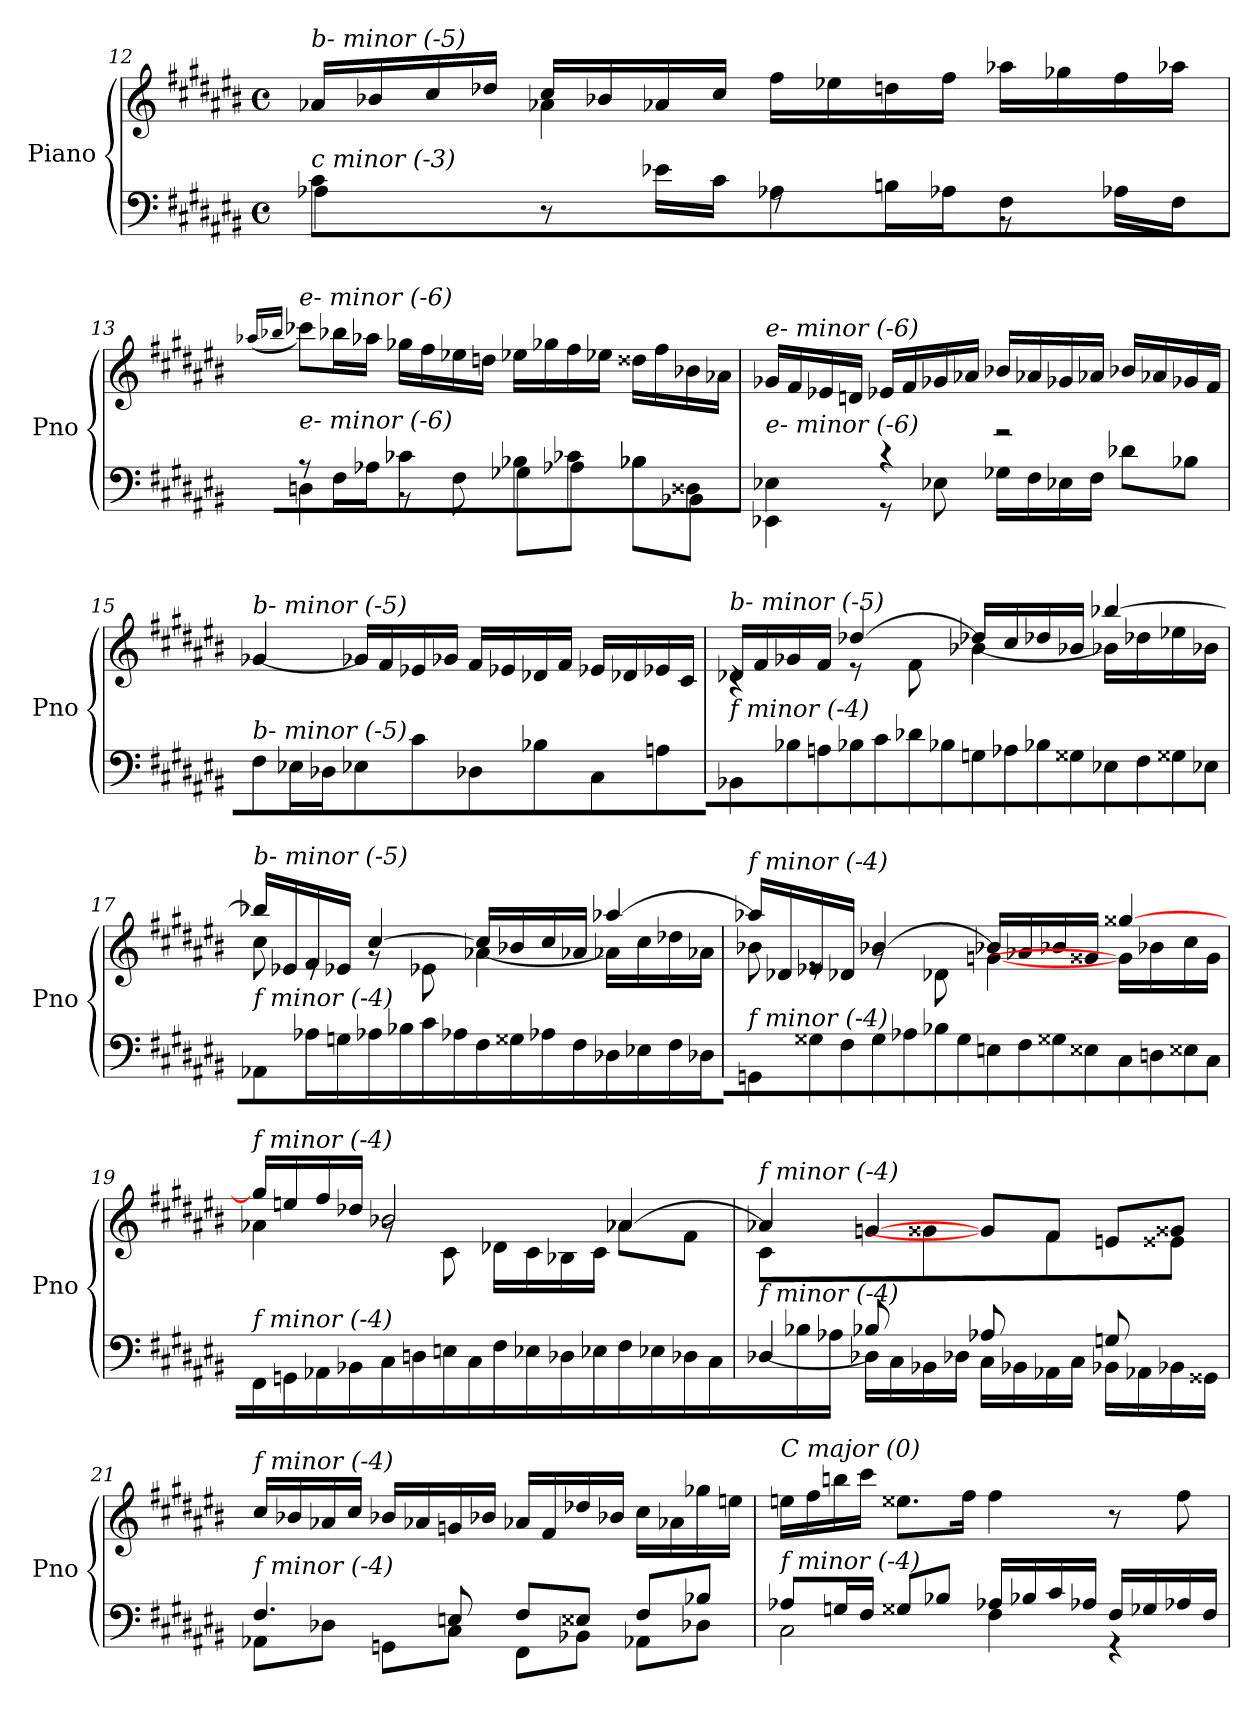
**kern	**kern
*part1	*part1
*staff2	*staff1
*I"Piano	*
*I'Pno	*
*clefF4	*clefG2
*k[f#c#g#d#a#e#b#]	*k[f#c#g#d#a#e#b#]
*M4/4	*M4/4
*met(c)	*met(c)
=12	=12
*^	*^
!	!	!LO:TX:i:t=b- minor (-5)	!
!LO:TX:i:t=c minor (-3)	!	!	!
8c#i/L	4A-Xi\	16a-Xi/LL	8ryy
.	.	16b-Xi/	.
4.ryy	.	16cc#i/	8e-Xi\J
.	.	16dd-Xi/JJ	.
.	8r	16cc#i/LL	4a-Xi\
.	.	16b-Xi/	.
.	16e-Xi\LL	16a-Xi/	.
.	16c#i\JJ	16cc#i/JJ	.
8rF	4A-Xi\	16ff#i\LL	2ryy
.	.	16ee-Xi\	.
16Bn/LL	.	16ddni\	.
16A-Xi/JJ	.	16ff#i\JJ	.
4F#i/	8r	16aa-Xi\LL	.
.	.	16gg-Xi\	.
.	16A-Xi\LL	16ff#i\	.
.	16F#i\JJ	16aa-Xi\JJ	.
*	*	*v	*v
!!LO:LB:g=z
=13	=13	=13
.	.	(16qaa-Xi/LL
.	.	16qbb-Xi/JJ
!	!	!LO:TX:i:t=e- minor (-6)
!LO:TX:i:t=e- minor (-6)	!	!
8r	4Dni\	8ccc-Xi\L)
16F#i/LL	.	16bb-Xi\L
16A-Xi/JJ	.	16aa-Xi\JJ
4c-Xi/	8r	16gg-Xi\LL
.	.	16ff#i\
.	8F#i\	16ee-Xi\
.	.	16ddni\JJ
8B-Xi/L	8G-Xi\L	16ee-Xi\LL
.	.	16gg-Xi\
8c-Xi/J	8A-Xi\J	16ff#i\
.	.	16ee-Xi\JJ
8B-Xi/L	8B-Xi\L	16dd##Xi\LL
.	.	16ff#i\
8D##Xi/J	8BB-Xi\J	16b-Xi\
.	.	16a-Xi\JJ
=14	=14	=14
!	!	!LO:TX:i:t=e- minor (-6)
!LO:TX:i:t=e- minor (-6)	!	!
4E-Xi/	4EE-Xi\	16g-Xi/LL
.	.	16f#i/
.	.	16e-Xi/
.	.	16dni/JJ
4r	8r	16e-Xi/LL
.	.	16f#i/
.	8E-Xi\	16g-Xi/
.	.	16a-Xi/JJ
2r	16G-Xi\LL	16b-Xi/LL
.	16F#i\	16a-Xi/
.	16E-Xi\	16g-Xi/
.	16F#i\JJ	16a-Xi/JJ
.	8d-Xi\L	16b-Xi/LL
.	.	16a-Xi/
.	8B-Xi\J	16g-Xi/
.	.	16f#i/JJ
*v	*v	*
=15	=15
!	!LO:TX:i:t=b- minor (-5)
!LO:TX:i:t=b- minor (-5)	!
8F#i\L	[4g-Xi/
16E-Xi\L	.
16D-Xi\JJ	.
8E-Xi\L	16g-Xi/LL]
.	16f#i/
8c#i\J	16e-Xi/
.	16g-Xi/JJ
8D-Xi\L	16f#i/LL
.	16e-Xi/
8B-Xi\J	16d-Xi/
.	16f#i/JJ
8C#i\L	16e-Xi/LL
.	16d-Xi/
8Ani\J	16e-Xi/
.	16c#i/JJ
!!LO:PB:g=z
=16	=16
*	*^
!	!LO:TX:i:t=b- minor (-5)	!
!LO:TX:i:t=f minor (-4)	!	!
8BB-Xi\L	16d-Xi/LL	4rc
.	16f#i/	.
16B-Xi\L	16g-Xi/	.
16Ani\JJ	16f#i/JJ	.
16B-Xi\LL	[4dd-Xi/	8r
16c#i\	.	.
16d-Xi\	.	8f#i\
16B-Xi\JJ	.	.
16Gni\LL	16dd-Xi/LL]	[4b-Xi\
16A-Xi\	16cc#i/	.
16B-Xi\	16dd-Xi/	.
16G##i\JJ	16b-Xi/JJ	.
16E-Xi\LL	[4bb-Xi/	16b-Xi\LL]
16F#i\	.	16dd-Xi\
16G##Xi\	.	16ee-Xi\
16E-Xi\JJ	.	16b-Xi\JJ
=17	=17	=17
!	!LO:TX:i:t=b- minor (-5)	!
!LO:TX:i:t=f minor (-4)	!	!
8AA-Xi\L	16bb-Xi/LL]	8cc#i\
.	16e-Xi/	.
16A-Xi\L	16f#i/	8re
16Gni\JJ	16e-Xi/JJ	.
16A-Xi\LL	[4cc#i/	8rg
16B-Xi\	.	.
16c#i\	.	8e-Xi\
16A-Xi\JJ	.	.
16F#i\LL	16cc#i/LL]	[4a-Xi\
16G##Xi\	16b-Xi/	.
16A-Xi\	16cc#i/	.
16F#i\JJ	16a-Xi/JJ	.
16D-Xi\LL	[4aa-Xi/	16a-Xi\LL]
16E-Xi\	.	16cc#i\
16F#i\	.	16dd-Xi\
16D-Xi\JJ	.	16a-Xi\JJ
!!LO:LB:g=z	!!
=18	=18	=18
!	!LO:TX:i:t=f minor (-4)	!
!LO:TX:i:t=f minor (-4)	!	!
8GGni\L	16aa-Xi/LL]	8b-Xi\
.	16d-Xi/	.
16G##Xi\L	16e-Xi/	8re
16F#i\JJ	16d-Xi/JJ	.
16G##i\LL	[4b-Xi/	8rg
16A-Xi\	.	.
16B-Xi\	.	8d-Xi\
16G##i\JJ	.	.
16Eni\LL	16b-Xi/LL]	[4gni\
16F#i\	16a-Xi/	.
16G##Xi\	16b-Xi/	.
16E##i\JJ	16g##Xi/JJ	.
16C#i/LL	[4gg##Xi/	16g##i\LL]
16Dni/	.	16b-Xi\
16E##Xi/	.	16cc#i\
16C#i/JJ	.	16g##i\JJ
=19	=19	=19
!	!LO:TX:i:t=f minor (-4)	!
!LO:TX:i:t=f minor (-4)	!	!
16FF#i/LL	16ggni/LL]	4a-Xi\
16GGni/	16eeni/	.
16AA-Xi/	16ff#i/	.
16BB-Xi/JJ	16dd-Xi/JJ	.
16C#i/LL	2b-Xi/	8rg
16Dni/	.	.
16Eni/	.	8c#i\
16C#i/JJ	.	.
16F#i\LL	.	16d-Xi\LL
16E-Xi\	.	16c#i\
16D-Xi\	.	16B-Xi\
16E-Xi\JJ	.	16c#i\JJ
16F#i\LL	[4a-Xi/	8a-Xi\L
16E-Xi\	.	.
16D-Xi\	.	8f#i\J
16C#i\JJ	.	.
!!LO:LB:g=z	!!
=20	=20	=20
*^	*	*
!	!	!LO:TX:i:t=f minor (-4)	!
!LO:TX:i:t=f minor (-4)	!	!	!
8ryy	[4D-Xi/	4a-Xi/]	8c#i\L
16B-Xi/L	.	.	4ryy
16A-Xi/JJ	.	.	.
8B-Xi/L	16D-Xi\LL]	[4gni/	.
.	16C#i\	.	.
8ryy	16BB-Xi\	.	8g##Xi\J
.	16D-Xi\JJ	.	.
8A-Xi/L	16C#i\LL	8g##i/L]	8ryy
.	16BB-Xi\	.	.
8ryy	16AA-Xi\	8f#i/J	8f#i\J
.	16C#i\JJ	.	.
8Gni/L	16BB-Xi\LL	8eni/L	8ryy
.	16AA-Xi\	.	.
8ryy	16BB-Xi\	8g##Xi/J	8e##Xi\J
.	16GG##Xi\JJ	.	.
*	*	*v	*v
=21	=21	=21
!	!	!LO:TX:i:t=f minor (-4)
!LO:TX:i:t=f minor (-4)	!	!
4.F#i/	8AA-Xi\L	16cc#i/LL
.	.	16b-Xi/
.	8D-Xi\J	16a-Xi/
.	.	16cc#i/JJ
.	8GGni\L	16b-Xi/LL
.	.	16a-Xi/
8Eni/	8C#i\J	16gni/
.	.	16b-Xi/JJ
8F#i/L	8FF#i\L	16a-Xi/LL
.	.	16f#i/
8E##Xi/J	8BB-Xi\J	16dd-Xi/
.	.	16b-Xi/JJ
8F#i/L	8AA-Xi\L	16cc#i\LL
.	.	16a-Xi\
8B-Xi/J	8D-Xi\J	16gg-Xi\
.	.	16eeni\JJ
=22	=22	=22
!	!	!LO:TX:i:t=C major (0)
!LO:TX:i:t=f minor (-4)	!	!
8A-Xi/L	2C#i\	16eeni\LL
.	.	16ff#i\
16Gni/L	.	16bbni\
16F#i/JJ	.	16ccc#i\JJ
8G##i/L	.	8.ee##Xi\L
8B-Xi/J	.	.
.	.	16ff#i\Jk
16A-Xi/LL	4F#i\	4ff#i\
16B-Xi/	.	.
16c#i/	.	.
16A-Xi/JJ	.	.
16F#i/LL	4r	8r
16G-Xi/	.	.
16A-Xi/	.	8ff#i\
16F#i/JJ	.	.
*v	*v	*
=	=
*-	*-
